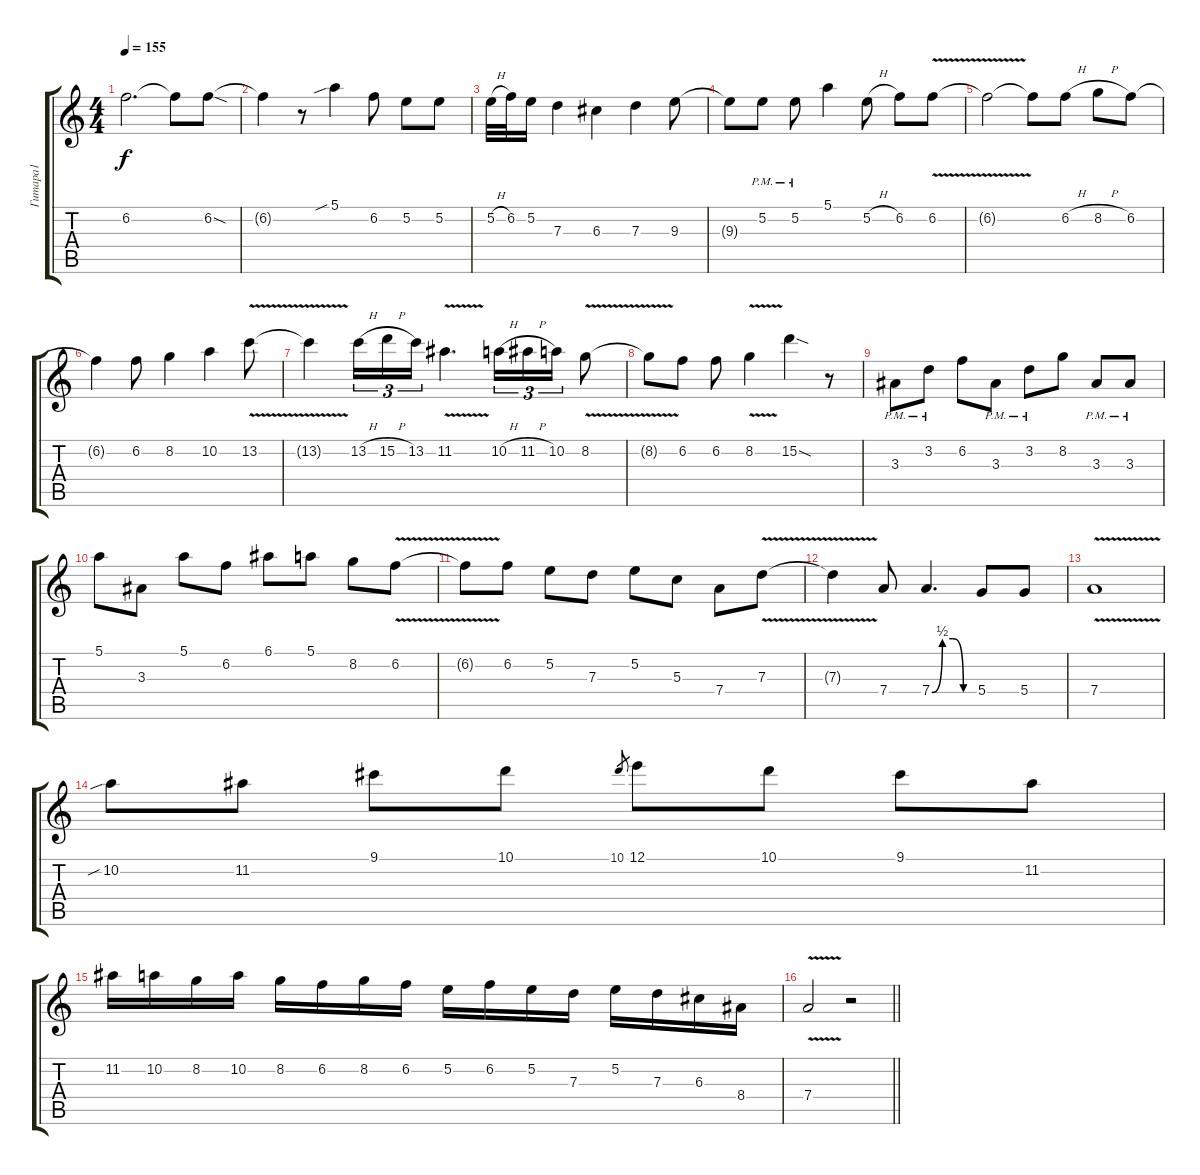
\track ("Гитара1" "Гитара1") {instrument distortionguitar}
\staff {score tabs}
\tuning (E4 B3 G3 D3 A2 E2) {hide}
\ts (4 4)
\tempo 155
\clef g2
\ks c
6.2{t}.2{d dy f} 6.2{t}.8 6.2{sod}.8 |
6.2{t}.4 r.8 5.1{sib}.4 6.2.8 5.2.8 5.2.8 |
5.2{h}.32 6.2.32 5.2.16 7.3.4 6.3.4 7.3.4 9.3.8 |
9.3{t}.8 5.2{pm}.8 5.2{pm}.8 5.1.4 5.2{h}.8 6.2.8 6.2{v}.8 |
6.2{t}.2 6.2{t}.8 6.2{h}.8 8.2{h}.8 6.2.8 |
6.2{t}.4 6.2.8 8.2.4 10.2.4 13.2{v}.8 |
13.2{t}.4 13.2{h}.16{tu (3 2)} 15.2{h}.16{tu (3 2)} 13.2.16{tu (3 2)} 11.2{v}.4{d} 10.2{h}.16{tu (3 2)} 11.2{h}.16{tu (3 2)} 10.2.16{tu (3 2)} 8.2{v}.8 |
8.2{t}.8 6.2.8 6.2.8 8.2{v}.4 15.2{sod}.4 r.8 |
3.3{pm}.8 3.2{pm}.8 6.2.8 3.3{pm}.8 3.2{pm}.8 8.2.8 3.3{pm}.8 3.3{pm}.8 |
5.1.8 3.3.8 5.1.8 6.2.8 6.1.8 5.1.8 8.2.8 6.2{v}.8 |
6.2{t}.8 6.2.8 5.2.8 7.3.8 5.2.8 5.3.8 7.4.8 7.3{v}.8 |
7.3{t}.4 7.4.8 7.4{be (custom 0 0 15 2 30 2 45 0 60 0)}.4{d} 5.4.8 5.4.8 |
7.4{v}.1 |
10.2{sib}.8 11.2.8 9.1.8 10.1.8 10.1.8{gr} 12.1.8 10.1.8 9.1.8 11.2.8 |
11.2.16 10.2.16 8.2.16 10.2.16 8.2.16 6.2.16 8.2.16 6.2.16 5.2.16 6.2.16 5.2.16 7.3.16 5.2.16 7.3.16 6.3.16 8.4.16 |
\barLineRight lightlight
7.4{v}.2 r.2
